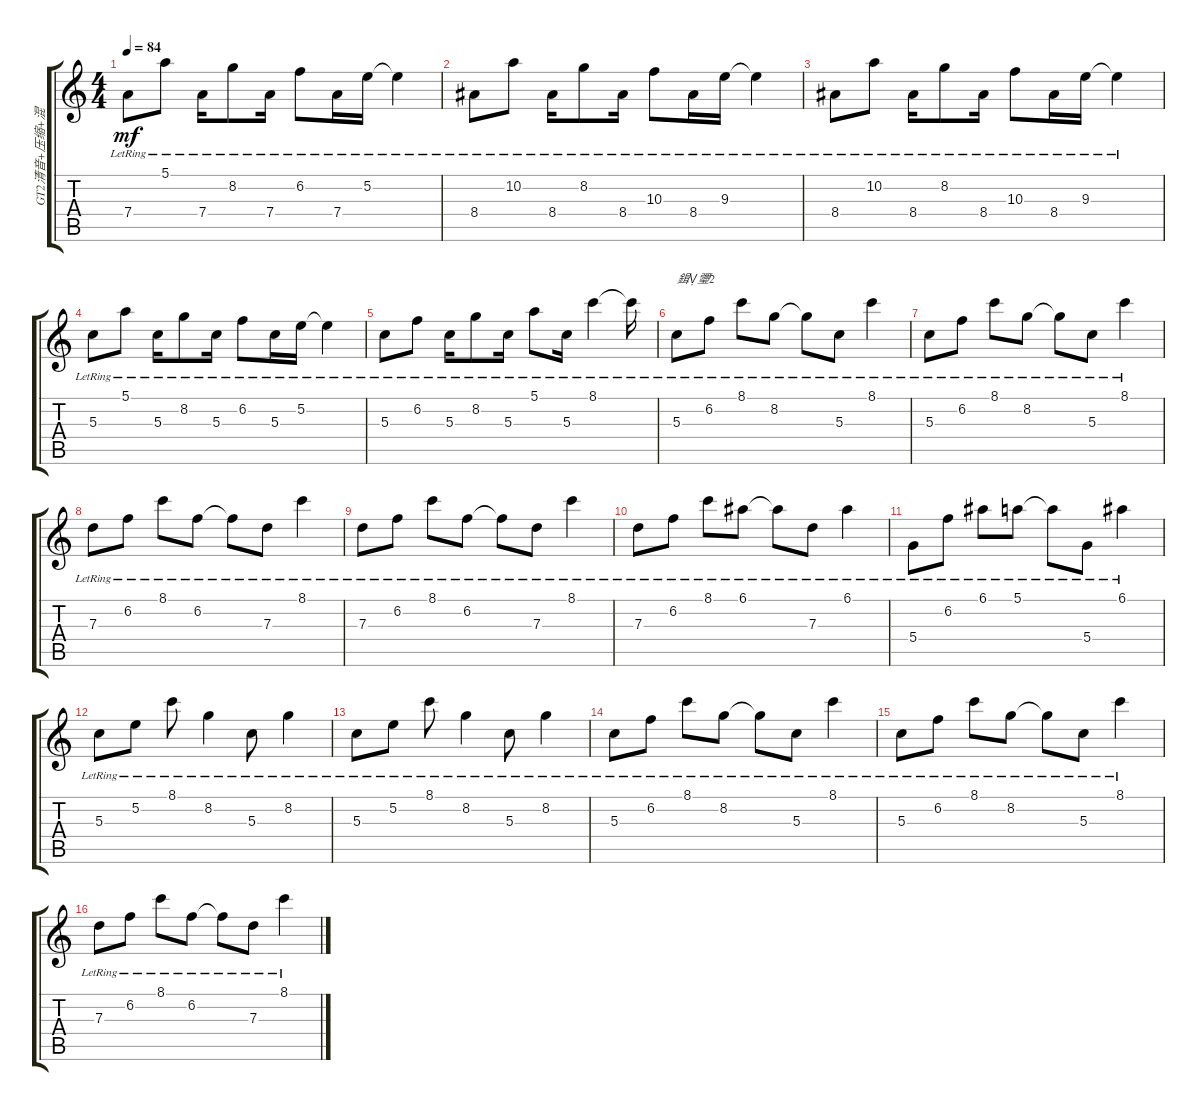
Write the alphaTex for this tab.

\track ("GT2清音+压缩+混响" "GT2清音+压缩+混") {instrument acousticguitarnylon}
\staff {score tabs}
\tuning (E4 B3 G3 D3 A2 E2) {hide}
\ts (4 4)
\tempo 84
\clef g2
\ks c
7.4{lr}.8{dy mf} 5.1{lr}.8 7.4{lr}.16 8.2{lr}.8 7.4{lr}.16 6.2{lr}.8 7.4{lr}.16 5.2{lr}.16 5.2{lr t}.4 |
8.4{lr}.8 10.2{lr}.8 8.4{lr}.16 8.2{lr}.8 8.4{lr}.16 10.3{lr}.8 8.4{lr}.16 9.3{lr}.16 9.3{lr t}.4 |
8.4{lr}.8 10.2{lr}.8 8.4{lr}.16 8.2{lr}.8 8.4{lr}.16 10.3{lr}.8 8.4{lr}.16 9.3{lr}.16 9.3{lr t}.4 |
5.3{lr}.8 5.1{lr}.8 5.3{lr}.16 8.2{lr}.8 5.3{lr}.16 6.2{lr}.8 5.3{lr}.16 5.2{lr}.16 5.2{lr t}.4 |
5.3{lr}.8 6.2{lr}.8 5.3{lr}.16 8.2{lr}.8 5.3{lr}.16 5.1{lr}.8 5.3{lr}.16 8.1{lr}.4 8.1{lr t}.16 |
5.3{lr}.8{txt "鍓瓕2"} 6.2{lr}.8 8.1{lr}.8 8.2{lr}.8 8.2{lr t}.8 5.3{lr}.8 8.1{lr}.4 |
5.3{lr}.8 6.2{lr}.8 8.1{lr}.8 8.2{lr}.8 8.2{lr t}.8 5.3{lr}.8 8.1{lr}.4 |
7.3{lr}.8 6.2{lr}.8 8.1{lr}.8 6.2{lr}.8 6.2{lr t}.8 7.3{lr}.8 8.1{lr}.4 |
7.3{lr}.8 6.2{lr}.8 8.1{lr}.8 6.2{lr}.8 6.2{lr t}.8 7.3{lr}.8 8.1{lr}.4 |
7.3{lr}.8 6.2{lr}.8 8.1{lr}.8 6.1{lr}.8 6.1{lr t}.8 7.3{lr}.8 6.1{lr}.4 |
5.4{lr}.8 6.2{lr}.8 6.1{lr}.8 5.1{lr}.8 5.1{lr t}.8 5.4{lr}.8 6.1{lr}.4 |
5.3{lr}.8 5.2{lr}.8 8.1{lr}.8 8.2{lr}.4 5.3{lr}.8 8.2{lr}.4 |
5.3{lr}.8 5.2{lr}.8 8.1{lr}.8 8.2{lr}.4 5.3{lr}.8 8.2{lr}.4 |
5.3{lr}.8 6.2{lr}.8 8.1{lr}.8 8.2{lr}.8 8.2{lr t}.8 5.3{lr}.8 8.1{lr}.4 |
5.3{lr}.8 6.2{lr}.8 8.1{lr}.8 8.2{lr}.8 8.2{lr t}.8 5.3{lr}.8 8.1{lr}.4 |
7.3{lr}.8 6.2{lr}.8 8.1{lr}.8 6.2{lr}.8 6.2{lr t}.8 7.3{lr}.8 8.1{lr}.4
